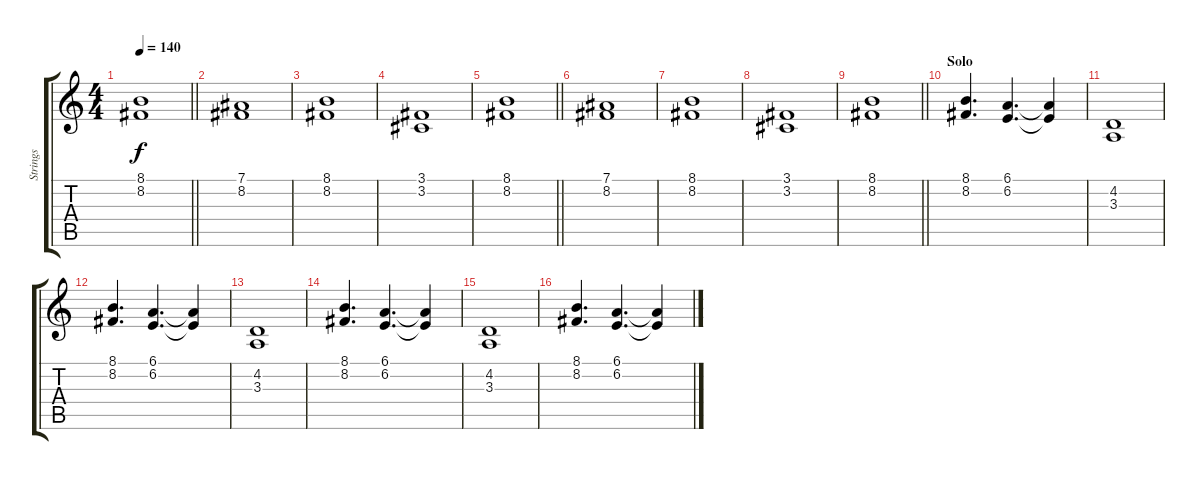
\track ("Strings" "Strings") {instrument stringensemble1}
\staff {score tabs}
\tuning (Eb4 Bb3 Gb3 Db3 Ab2 Eb2) {hide}
\ts (4 4)
\tempo 140
\clef g2
\barLineRight lightlight
\ks c
(8.1 8.2).1{dy f} |
(7.1 8.2).1 |
(8.1 8.2).1 |
(3.1 3.2).1 |
\barLineRight lightlight
(8.1 8.2).1 |
(7.1 8.2).1 |
(8.1 8.2).1 |
(3.1 3.2).1 |
\barLineRight lightlight
(8.1 8.2).1 |
\section ("" "Solo")
(8.1 8.2).4{d} (6.1 6.2).4{d} (6.1{t} 6.2{t}).4 |
(4.2 3.3).1 |
(8.1 8.2).4{d} (6.1 6.2).4{d} (6.1{t} 6.2{t}).4 |
(4.2 3.3).1 |
(8.1 8.2).4{d} (6.1 6.2).4{d} (6.1{t} 6.2{t}).4 |
(4.2 3.3).1 |
(8.1 8.2).4{d} (6.1 6.2).4{d} (6.1{t} 6.2{t}).4
